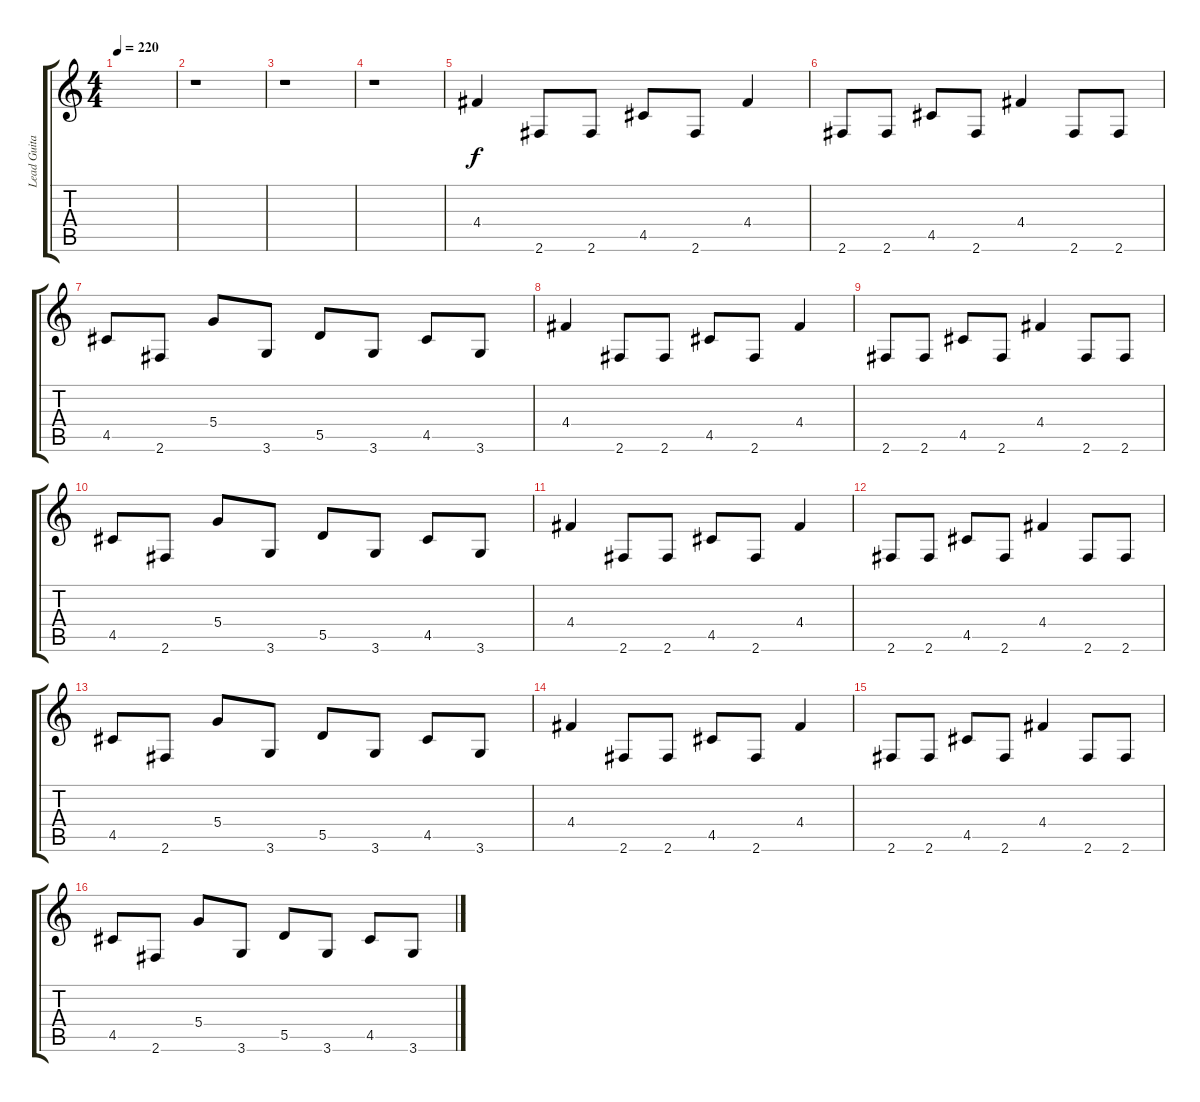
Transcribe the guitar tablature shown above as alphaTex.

\track ("Lead Guitar - > Galder" "Lead Guita") {instrument distortionguitar}
\staff {score tabs}
\tuning (E4 B3 G3 D3 A2 E2) {hide}
\ts (4 4)
\tempo 220
\clef g2
\ks c
|
r.1 |
r.1 |
r.1 |
4.4.4 2.6.8 2.6.8 4.5.8 2.6.8 4.4.4 |
2.6.8 2.6.8 4.5.8 2.6.8 4.4.4 2.6.8 2.6.8 |
4.5.8 2.6.8 5.4.8 3.6.8 5.5.8 3.6.8 4.5.8 3.6.8 |
4.4.4 2.6.8 2.6.8 4.5.8 2.6.8 4.4.4 |
2.6.8 2.6.8 4.5.8 2.6.8 4.4.4 2.6.8 2.6.8 |
4.5.8 2.6.8 5.4.8 3.6.8 5.5.8 3.6.8 4.5.8 3.6.8 |
4.4.4 2.6.8 2.6.8 4.5.8 2.6.8 4.4.4 |
2.6.8 2.6.8 4.5.8 2.6.8 4.4.4 2.6.8 2.6.8 |
4.5.8 2.6.8 5.4.8 3.6.8 5.5.8 3.6.8 4.5.8 3.6.8 |
4.4.4 2.6.8 2.6.8 4.5.8 2.6.8 4.4.4 |
2.6.8 2.6.8 4.5.8 2.6.8 4.4.4 2.6.8 2.6.8 |
4.5.8 2.6.8 5.4.8 3.6.8 5.5.8 3.6.8 4.5.8 3.6.8
